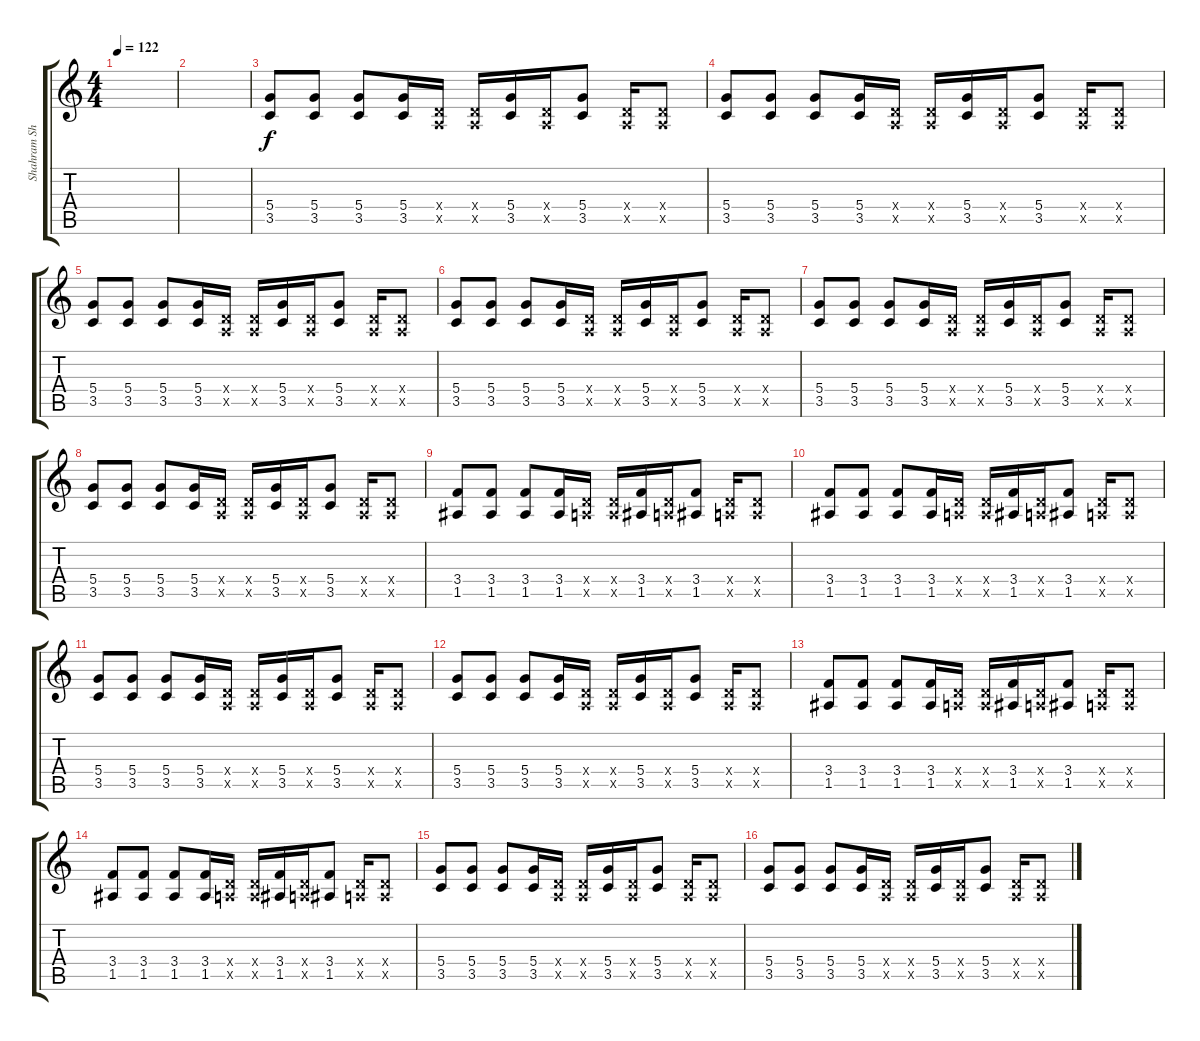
\track ("Shahram Sherbaf" "Shahram Sh") {instrument overdrivenguitar}
\staff {score tabs}
\tuning (E4 B3 G3 D3 A2 E2) {hide}
\ts (4 4)
\tempo 122
\clef g2
\ks c
|
|
(5.4 3.5).8 (5.4 3.5).8 (5.4 3.5).8 (5.4 3.5).16 (0.4{x} 0.5{x}).16 (0.4{x} 0.5{x}).16 (5.4 3.5).16 (0.4{x} 0.5{x}).16 (5.4 3.5).8 (0.4{x} 0.5{x}).16 (0.4{x} 0.5{x}).8 |
(5.4 3.5).8 (5.4 3.5).8 (5.4 3.5).8 (5.4 3.5).16 (0.4{x} 0.5{x}).16 (0.4{x} 0.5{x}).16 (5.4 3.5).16 (0.4{x} 0.5{x}).16 (5.4 3.5).8 (0.4{x} 0.5{x}).16 (0.4{x} 0.5{x}).8 |
(5.4 3.5).8 (5.4 3.5).8 (5.4 3.5).8 (5.4 3.5).16 (0.4{x} 0.5{x}).16 (0.4{x} 0.5{x}).16 (5.4 3.5).16 (0.4{x} 0.5{x}).16 (5.4 3.5).8 (0.4{x} 0.5{x}).16 (0.4{x} 0.5{x}).8 |
(5.4 3.5).8 (5.4 3.5).8 (5.4 3.5).8 (5.4 3.5).16 (0.4{x} 0.5{x}).16 (0.4{x} 0.5{x}).16 (5.4 3.5).16 (0.4{x} 0.5{x}).16 (5.4 3.5).8 (0.4{x} 0.5{x}).16 (0.4{x} 0.5{x}).8 |
(5.4 3.5).8 (5.4 3.5).8 (5.4 3.5).8 (5.4 3.5).16 (0.4{x} 0.5{x}).16 (0.4{x} 0.5{x}).16 (5.4 3.5).16 (0.4{x} 0.5{x}).16 (5.4 3.5).8 (0.4{x} 0.5{x}).16 (0.4{x} 0.5{x}).8 |
(5.4 3.5).8 (5.4 3.5).8 (5.4 3.5).8 (5.4 3.5).16 (0.4{x} 0.5{x}).16 (0.4{x} 0.5{x}).16 (5.4 3.5).16 (0.4{x} 0.5{x}).16 (5.4 3.5).8 (0.4{x} 0.5{x}).16 (0.4{x} 0.5{x}).8 |
(3.4 1.5).8 (3.4 1.5).8 (3.4 1.5).8 (3.4 1.5).16 (0.4{x} 0.5{x}).16 (0.4{x} 0.5{x}).16 (3.4 1.5).16 (0.4{x} 0.5{x}).16 (3.4 1.5).8 (0.4{x} 0.5{x}).16 (0.4{x} 0.5{x}).8 |
(3.4 1.5).8 (3.4 1.5).8 (3.4 1.5).8 (3.4 1.5).16 (0.4{x} 0.5{x}).16 (0.4{x} 0.5{x}).16 (3.4 1.5).16 (0.4{x} 0.5{x}).16 (3.4 1.5).8 (0.4{x} 0.5{x}).16 (0.4{x} 0.5{x}).8 |
(5.4 3.5).8 (5.4 3.5).8 (5.4 3.5).8 (5.4 3.5).16 (0.4{x} 0.5{x}).16 (0.4{x} 0.5{x}).16 (5.4 3.5).16 (0.4{x} 0.5{x}).16 (5.4 3.5).8 (0.4{x} 0.5{x}).16 (0.4{x} 0.5{x}).8 |
(5.4 3.5).8 (5.4 3.5).8 (5.4 3.5).8 (5.4 3.5).16 (0.4{x} 0.5{x}).16 (0.4{x} 0.5{x}).16 (5.4 3.5).16 (0.4{x} 0.5{x}).16 (5.4 3.5).8 (0.4{x} 0.5{x}).16 (0.4{x} 0.5{x}).8 |
(3.4 1.5).8 (3.4 1.5).8 (3.4 1.5).8 (3.4 1.5).16 (0.4{x} 0.5{x}).16 (0.4{x} 0.5{x}).16 (3.4 1.5).16 (0.4{x} 0.5{x}).16 (3.4 1.5).8 (0.4{x} 0.5{x}).16 (0.4{x} 0.5{x}).8 |
(3.4 1.5).8 (3.4 1.5).8 (3.4 1.5).8 (3.4 1.5).16 (0.4{x} 0.5{x}).16 (0.4{x} 0.5{x}).16 (3.4 1.5).16 (0.4{x} 0.5{x}).16 (3.4 1.5).8 (0.4{x} 0.5{x}).16 (0.4{x} 0.5{x}).8 |
(5.4 3.5).8 (5.4 3.5).8 (5.4 3.5).8 (5.4 3.5).16 (0.4{x} 0.5{x}).16 (0.4{x} 0.5{x}).16 (5.4 3.5).16 (0.4{x} 0.5{x}).16 (5.4 3.5).8 (0.4{x} 0.5{x}).16 (0.4{x} 0.5{x}).8 |
(5.4 3.5).8 (5.4 3.5).8 (5.4 3.5).8 (5.4 3.5).16 (0.4{x} 0.5{x}).16 (0.4{x} 0.5{x}).16 (5.4 3.5).16 (0.4{x} 0.5{x}).16 (5.4 3.5).8 (0.4{x} 0.5{x}).16 (0.4{x} 0.5{x}).8
